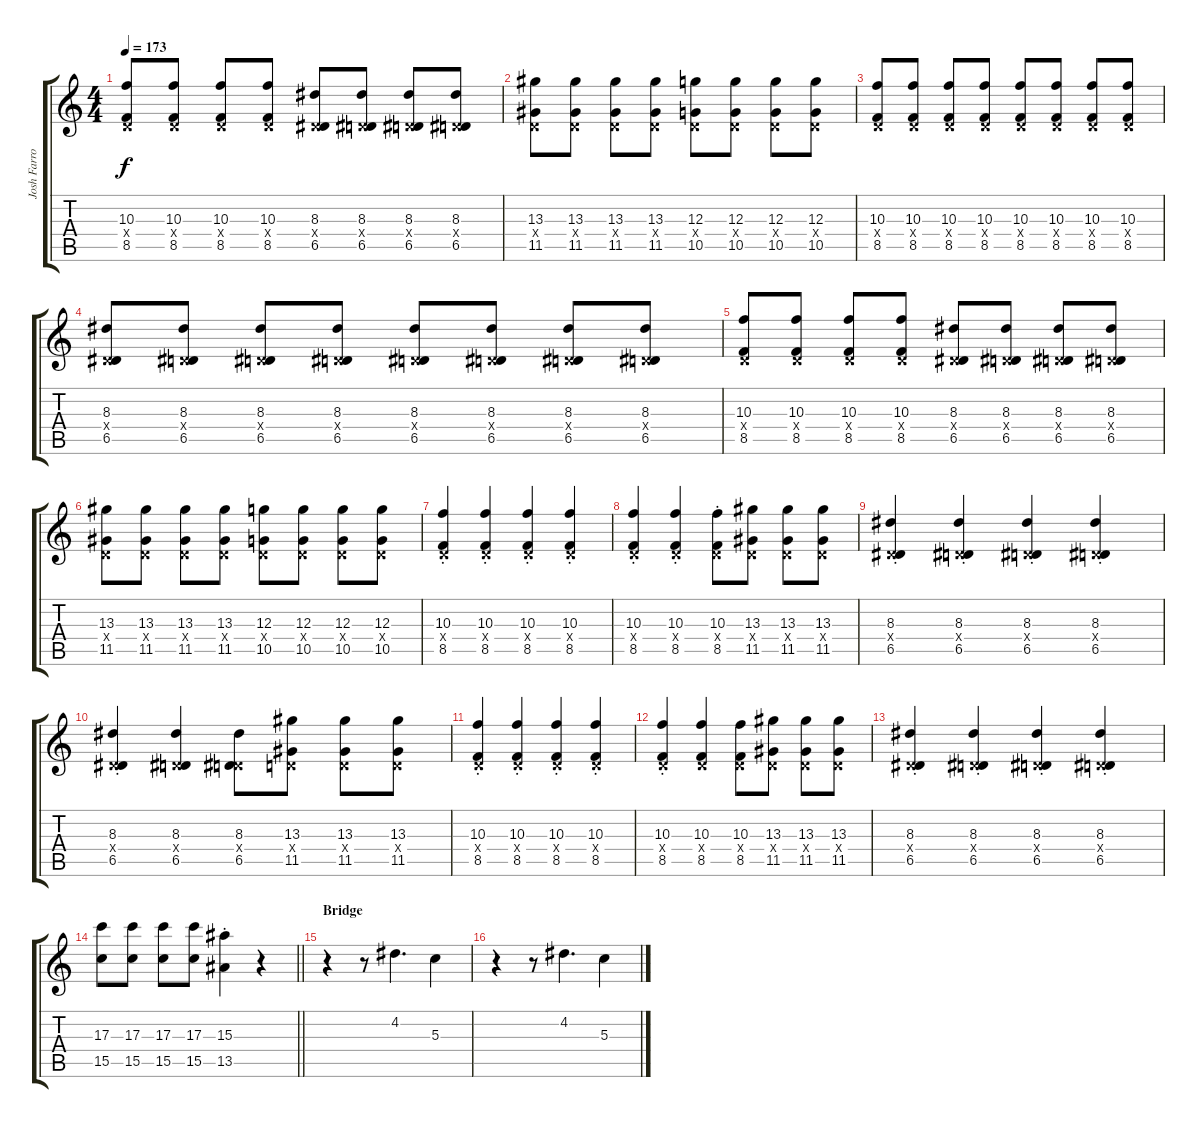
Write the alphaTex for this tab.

\track ("Josh Farro" "Josh Farro") {instrument overdrivenguitar}
\staff {score tabs}
\tuning (E4 B3 G3 D3 A2 D2) {hide}
\ts (4 4)
\tempo 173
\clef g2
\ks c
(10.3 0.4{x} 8.5).8{dy f} (10.3 0.4{x} 8.5).8 (10.3 0.4{x} 8.5).8 (10.3 0.4{x} 8.5).8 (8.3 0.4{x} 6.5).8 (8.3 0.4{x} 6.5).8 (8.3 0.4{x} 6.5).8 (8.3 0.4{x} 6.5).8 |
(13.3 0.4{x} 11.5).8 (13.3 0.4{x} 11.5).8 (13.3 0.4{x} 11.5).8 (13.3 0.4{x} 11.5).8 (12.3 0.4{x} 10.5).8 (12.3 0.4{x} 10.5).8 (12.3 0.4{x} 10.5).8 (12.3 0.4{x} 10.5).8 |
(10.3 0.4{x} 8.5).8 (10.3 0.4{x} 8.5).8 (10.3 0.4{x} 8.5).8 (10.3 0.4{x} 8.5).8 (10.3 0.4{x} 8.5).8 (10.3 0.4{x} 8.5).8 (10.3 0.4{x} 8.5).8 (10.3 0.4{x} 8.5).8 |
(8.3 0.4{x} 6.5).8 (8.3 0.4{x} 6.5).8 (8.3 0.4{x} 6.5).8 (8.3 0.4{x} 6.5).8 (8.3 0.4{x} 6.5).8 (8.3 0.4{x} 6.5).8 (8.3 0.4{x} 6.5).8 (8.3 0.4{x} 6.5).8 |
(10.3 0.4{x} 8.5).8 (10.3 0.4{x} 8.5).8 (10.3 0.4{x} 8.5).8 (10.3 0.4{x} 8.5).8 (8.3 0.4{x} 6.5).8 (8.3 0.4{x} 6.5).8 (8.3 0.4{x} 6.5).8 (8.3 0.4{x} 6.5).8 |
(13.3 0.4{x} 11.5).8 (13.3 0.4{x} 11.5).8 (13.3 0.4{x} 11.5).8 (13.3 0.4{x} 11.5).8 (12.3 0.4{x} 10.5).8 (12.3 0.4{x} 10.5).8 (12.3 0.4{x} 10.5).8 (12.3 0.4{x} 10.5).8 |
(10.3{st} 0.4{x} 8.5{st}).4 (10.3{st} 0.4{x} 8.5{st}).4 (10.3{st} 0.4{x} 8.5{st}).4 (10.3{st} 0.4{x} 8.5{st}).4 |
(10.3{st} 0.4{x} 8.5{st}).4 (10.3{st} 0.4{x} 8.5{st}).4 (10.3{st} 0.4{x} 8.5{st}).8 (13.3 0.4{x} 11.5).8 (13.3 0.4{x} 11.5).8 (13.3 0.4{x} 11.5).8 |
(8.3{st} 0.4{x} 6.5{st}).4 (8.3{st} 0.4{x} 6.5{st}).4 (8.3{st} 0.4{x} 6.5{st}).4 (8.3{st} 0.4{x} 6.5{st}).4 |
(8.3{st} 0.4{x} 6.5{st}).4 (8.3 0.4{x} 6.5).4 (8.3 0.4{x} 6.5).8 (13.3 0.4{x} 11.5).8 (13.3 0.4{x} 11.5).8 (13.3 0.4{x} 11.5).8 |
(10.3{st} 0.4{x} 8.5{st}).4 (10.3{st} 0.4{x} 8.5{st}).4 (10.3{st} 0.4{x} 8.5{st}).4 (10.3{st} 0.4{x} 8.5{st}).4 |
(10.3{st} 0.4{x} 8.5{st}).4 (10.3 0.4{x} 8.5).4 (10.3 0.4{x} 8.5).8 (13.3 0.4{x} 11.5).8 (13.3 0.4{x} 11.5).8 (13.3 0.4{x} 11.5).8 |
(8.3{st} 0.4{x} 6.5{st}).4 (8.3{st} 0.4{x} 6.5{st}).4 (8.3{st} 0.4{x} 6.5{st}).4 (8.3{st} 0.4{x} 6.5{st}).4 |
\barLineRight lightlight
(17.3 15.5).8 (17.3 15.5).8 (17.3 15.5).8 (17.3 15.5).8 (15.3{st} 13.5{st}).4 r.4 |
\section ("" "Bridge")
r.4{instrument acousticguitarsteel} r.8 4.2.4{d} 5.3.4 |
r.4 r.8 4.2.4{d} 5.3.4
